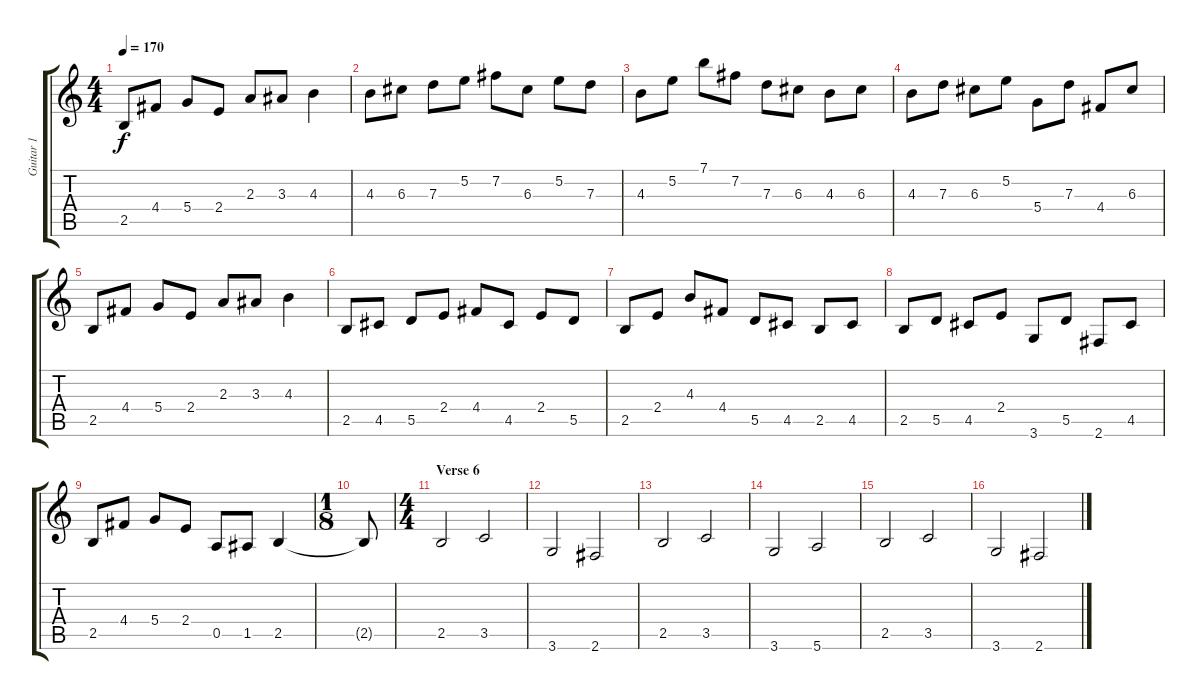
\track ("Guitar 1" "Guitar 1") {instrument distortionguitar}
\staff {score tabs}
\tuning (E4 B3 G3 D3 A2 E2) {hide}
\ts (4 4)
\tempo 170
\clef g2
\ks c
2.5.8{dy f} 4.4.8 5.4.8 2.4.8 2.3.8 3.3.8 4.3.4 |
4.3.8 6.3.8 7.3.8 5.2.8 7.2.8 6.3.8 5.2.8 7.3.8 |
4.3.8 5.2.8 7.1.8 7.2.8 7.3.8 6.3.8 4.3.8 6.3.8 |
4.3.8 7.3.8 6.3.8 5.2.8 5.4.8 7.3.8 4.4.8 6.3.8 |
2.5.8 4.4.8 5.4.8 2.4.8 2.3.8 3.3.8 4.3.4 |
2.5.8 4.5.8 5.5.8 2.4.8 4.4.8 4.5.8 2.4.8 5.5.8 |
2.5.8 2.4.8 4.3.8 4.4.8 5.5.8 4.5.8 2.5.8 4.5.8 |
2.5.8 5.5.8 4.5.8 2.4.8 3.6.8 5.5.8 2.6.8 4.5.8 |
2.5.8 4.4.8 5.4.8 2.4.8 0.5.8 1.5.8 2.5.4 |
\ts (1 8)
2.5{t}.8 |
\ts (4 4)
\section ("" "Verse 6")
2.5.2 3.5.2 |
3.6.2 2.6.2 |
2.5.2 3.5.2 |
3.6.2 5.6.2 |
2.5.2 3.5.2 |
3.6.2 2.6.2
